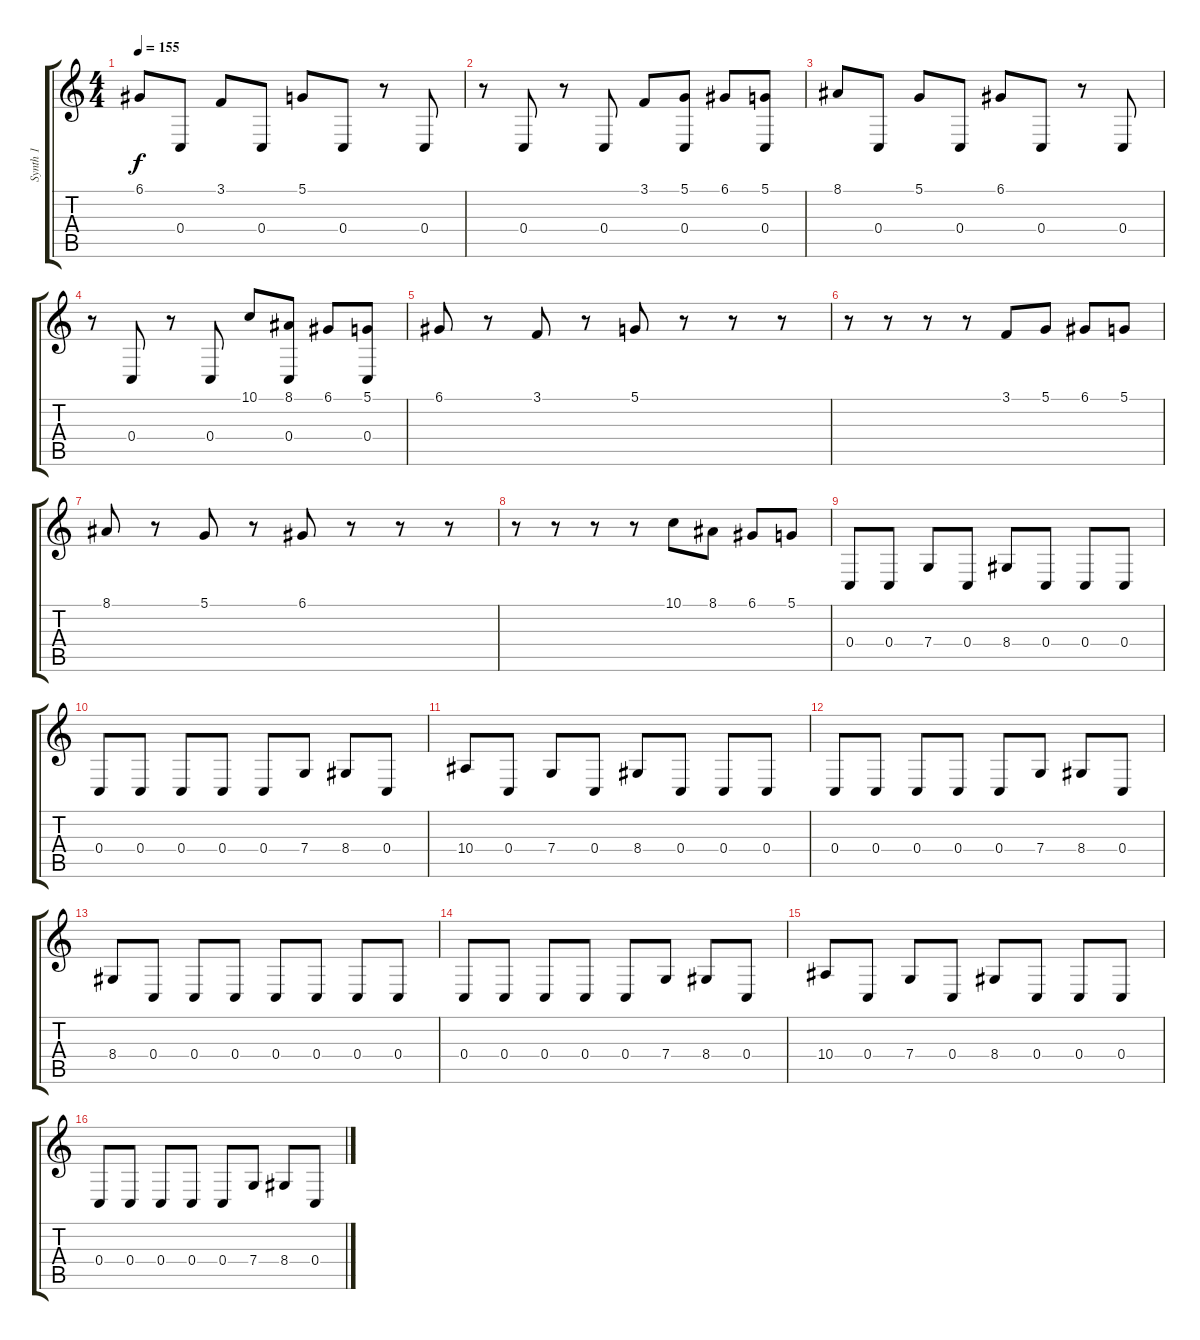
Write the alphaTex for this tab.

\track ("Synth 1" "Synth 1") {instrument lead2sawtooth}
\staff {score tabs}
\tuning (D4 A3 F3 C3 G2 C2) {hide}
\ts (4 4)
\tempo 155
\clef g2
\ks c
6.1.8{dy f} 0.4.8 3.1.8 0.4.8 5.1.8 0.4.8 r.8 0.4.8 |
r.8 0.4.8 r.8 0.4.8 3.1.8 (5.1 0.4).8 6.1.8 (5.1 0.4).8 |
8.1.8 0.4.8 5.1.8 0.4.8 6.1.8 0.4.8 r.8 0.4.8 |
r.8 0.4.8 r.8 0.4.8 10.1.8 (8.1 0.4).8 6.1.8 (5.1 0.4).8 |
6.1.8 r.8 3.1.8 r.8 5.1.8 r.8 r.8 r.8 |
r.8 r.8 r.8 r.8 3.1.8 5.1.8 6.1.8 5.1.8 |
8.1.8 r.8 5.1.8 r.8 6.1.8 r.8 r.8 r.8 |
r.8 r.8 r.8 r.8 10.1.8 8.1.8 6.1.8 5.1.8 |
0.4.8 0.4.8 7.4.8 0.4.8 8.4.8 0.4.8 0.4.8 0.4.8 |
0.4.8 0.4.8 0.4.8 0.4.8 0.4.8 7.4.8 8.4.8 0.4.8 |
10.4.8 0.4.8 7.4.8 0.4.8 8.4.8 0.4.8 0.4.8 0.4.8 |
0.4.8 0.4.8 0.4.8 0.4.8 0.4.8 7.4.8 8.4.8 0.4.8 |
8.4.8 0.4.8 0.4.8 0.4.8 0.4.8 0.4.8 0.4.8 0.4.8 |
0.4.8 0.4.8 0.4.8 0.4.8 0.4.8 7.4.8 8.4.8 0.4.8 |
10.4.8 0.4.8 7.4.8 0.4.8 8.4.8 0.4.8 0.4.8 0.4.8 |
0.4.8 0.4.8 0.4.8 0.4.8 0.4.8 7.4.8 8.4.8 0.4.8
